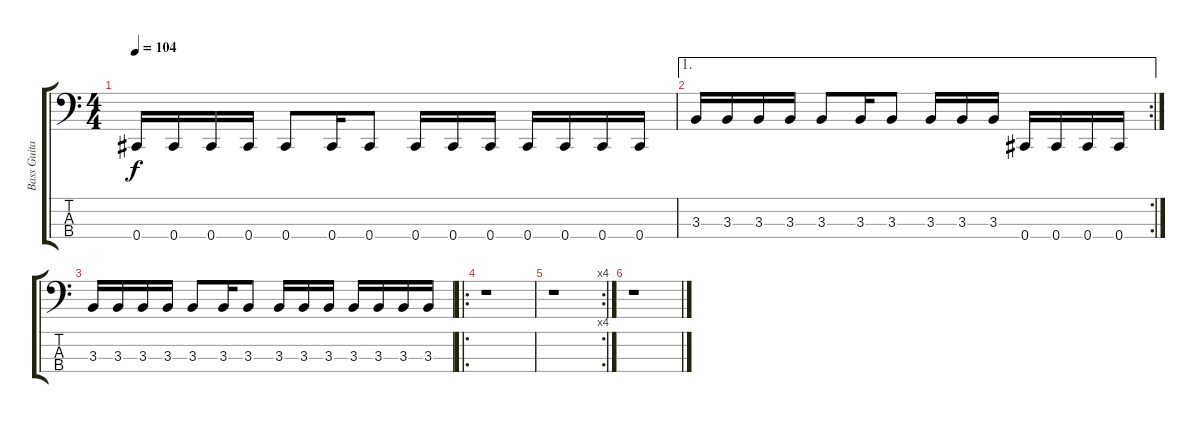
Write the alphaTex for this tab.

\track ("Bass Guitar" "Bass Guita") {instrument electricbasspick}
\staff {score tabs}
\tuning (Gb2 Db2 Ab1 Db1) {hide}
\ts (4 4)
\tempo 104
\clef f4
\ks c
0.4.16{dy f} 0.4.16 0.4.16 0.4.16 0.4.8 0.4.16 0.4.8 0.4.16 0.4.16 0.4.16 0.4.16 0.4.16 0.4.16 0.4.16 |
\ae 1
\rc 2
3.3.16 3.3.16 3.3.16 3.3.16 3.3.8 3.3.16 3.3.8 3.3.16 3.3.16 3.3.16 0.4.16 0.4.16 0.4.16 0.4.16 |
3.3.16 3.3.16 3.3.16 3.3.16 3.3.8 3.3.16 3.3.8 3.3.16 3.3.16 3.3.16 3.3.16 3.3.16 3.3.16 3.3.16 |
\ro
r.1 |
\rc 4
r.1 |
r.1
